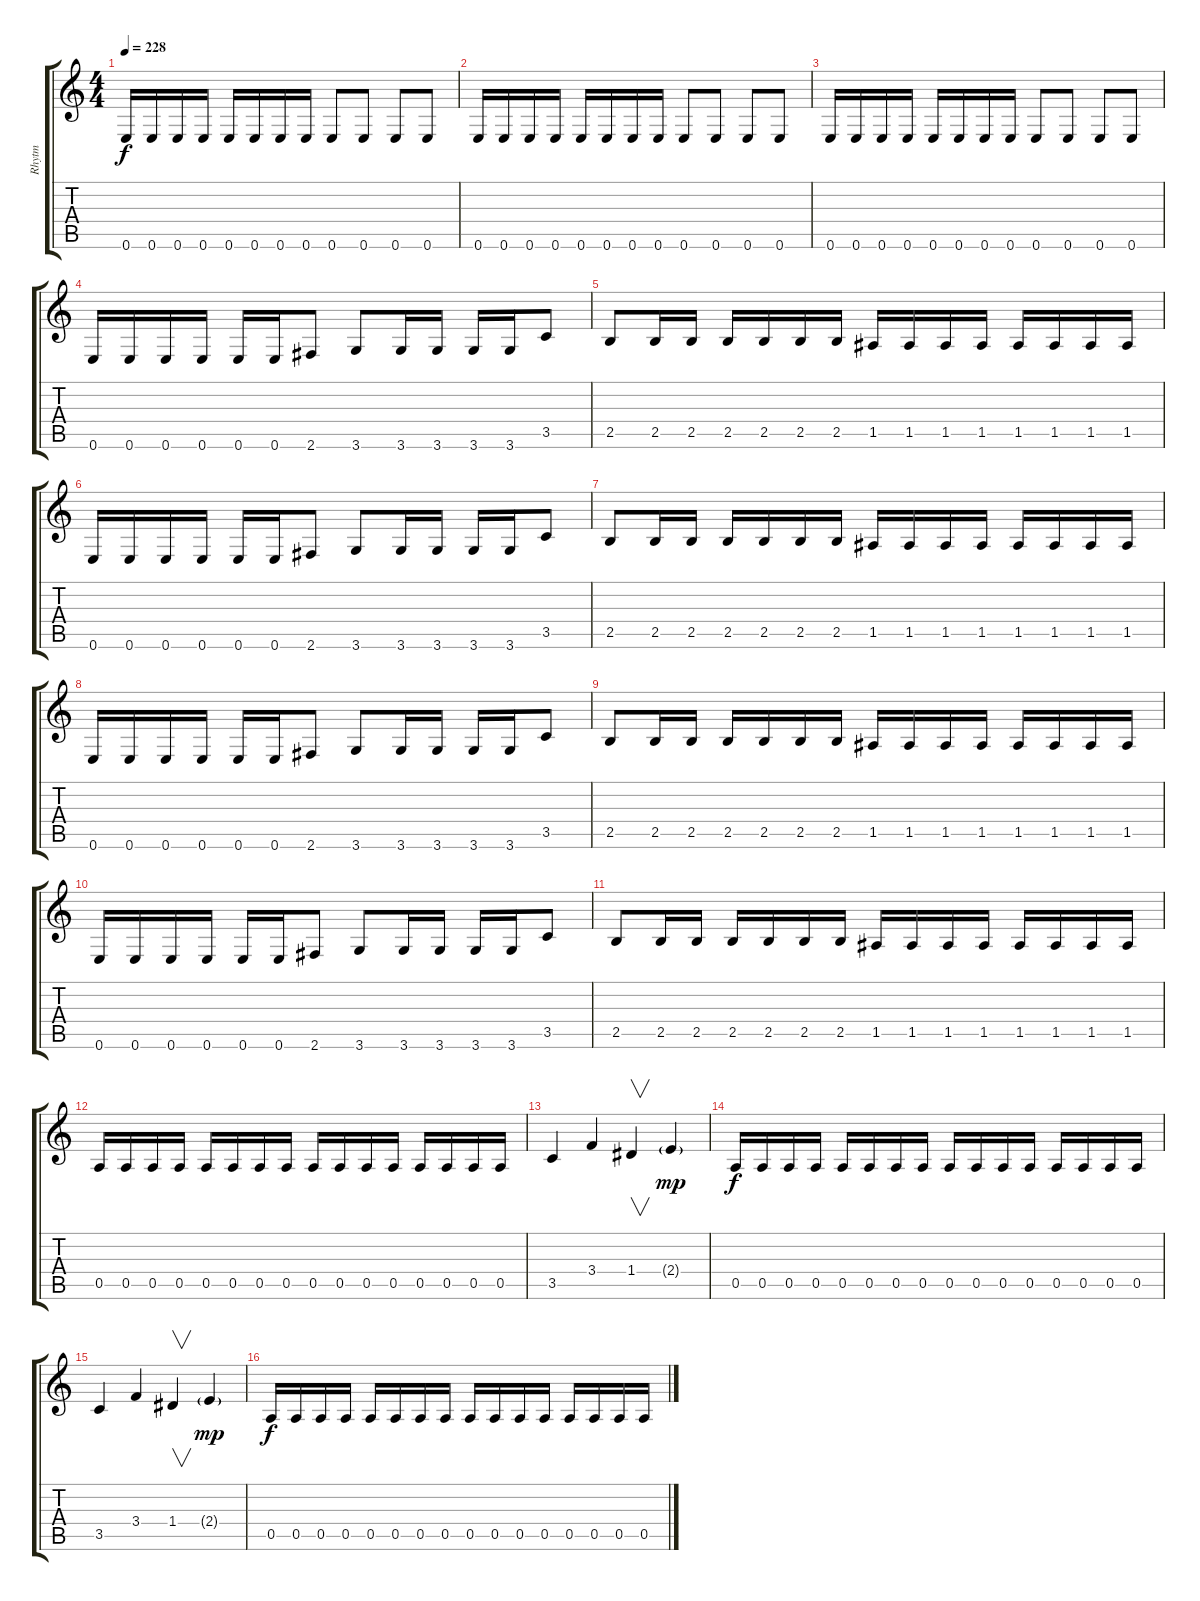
\track ("Rhytm" "Rhytm") {instrument distortionguitar}
\staff {score tabs}
\tuning (E4 B3 G3 D3 A2 E2) {hide}
\ts (4 4)
\tempo 228
\clef g2
\ks c
0.6.16{dy f} 0.6.16 0.6.16 0.6.16 0.6.16 0.6.16 0.6.16 0.6.16 0.6.8 0.6.8 0.6.8 0.6.8 |
0.6.16 0.6.16 0.6.16 0.6.16 0.6.16 0.6.16 0.6.16 0.6.16 0.6.8 0.6.8 0.6.8 0.6.8 |
0.6.16 0.6.16 0.6.16 0.6.16 0.6.16 0.6.16 0.6.16 0.6.16 0.6.8 0.6.8 0.6.8 0.6.8 |
0.6.16 0.6.16 0.6.16 0.6.16 0.6.16 0.6.16 2.6.8 3.6.8 3.6.16 3.6.16 3.6.16 3.6.16 3.5.8 |
2.5.8 2.5.16 2.5.16 2.5.16 2.5.16 2.5.16 2.5.16 1.5.16 1.5.16 1.5.16 1.5.16 1.5.16 1.5.16 1.5.16 1.5.16 |
0.6.16 0.6.16 0.6.16 0.6.16 0.6.16 0.6.16 2.6.8 3.6.8 3.6.16 3.6.16 3.6.16 3.6.16 3.5.8 |
2.5.8 2.5.16 2.5.16 2.5.16 2.5.16 2.5.16 2.5.16 1.5.16 1.5.16 1.5.16 1.5.16 1.5.16 1.5.16 1.5.16 1.5.16 |
0.6.16 0.6.16 0.6.16 0.6.16 0.6.16 0.6.16 2.6.8 3.6.8 3.6.16 3.6.16 3.6.16 3.6.16 3.5.8 |
2.5.8 2.5.16 2.5.16 2.5.16 2.5.16 2.5.16 2.5.16 1.5.16 1.5.16 1.5.16 1.5.16 1.5.16 1.5.16 1.5.16 1.5.16 |
0.6.16 0.6.16 0.6.16 0.6.16 0.6.16 0.6.16 2.6.8 3.6.8 3.6.16 3.6.16 3.6.16 3.6.16 3.5.8 |
2.5.8 2.5.16 2.5.16 2.5.16 2.5.16 2.5.16 2.5.16 1.5.16 1.5.16 1.5.16 1.5.16 1.5.16 1.5.16 1.5.16 1.5.16 |
0.5.16 0.5.16 0.5.16 0.5.16 0.5.16 0.5.16 0.5.16 0.5.16 0.5.16 0.5.16 0.5.16 0.5.16 0.5.16 0.5.16 0.5.16 0.5.16 |
3.5.4 3.4.4 1.4.4{v} 2.4{g}.4{dy mp} |
0.5.16{dy f} 0.5.16 0.5.16 0.5.16 0.5.16 0.5.16 0.5.16 0.5.16 0.5.16 0.5.16 0.5.16 0.5.16 0.5.16 0.5.16 0.5.16 0.5.16 |
3.5.4 3.4.4 1.4.4{v} 2.4{g}.4{dy mp} |
0.5.16{dy f} 0.5.16 0.5.16 0.5.16 0.5.16 0.5.16 0.5.16 0.5.16 0.5.16 0.5.16 0.5.16 0.5.16 0.5.16 0.5.16 0.5.16 0.5.16
